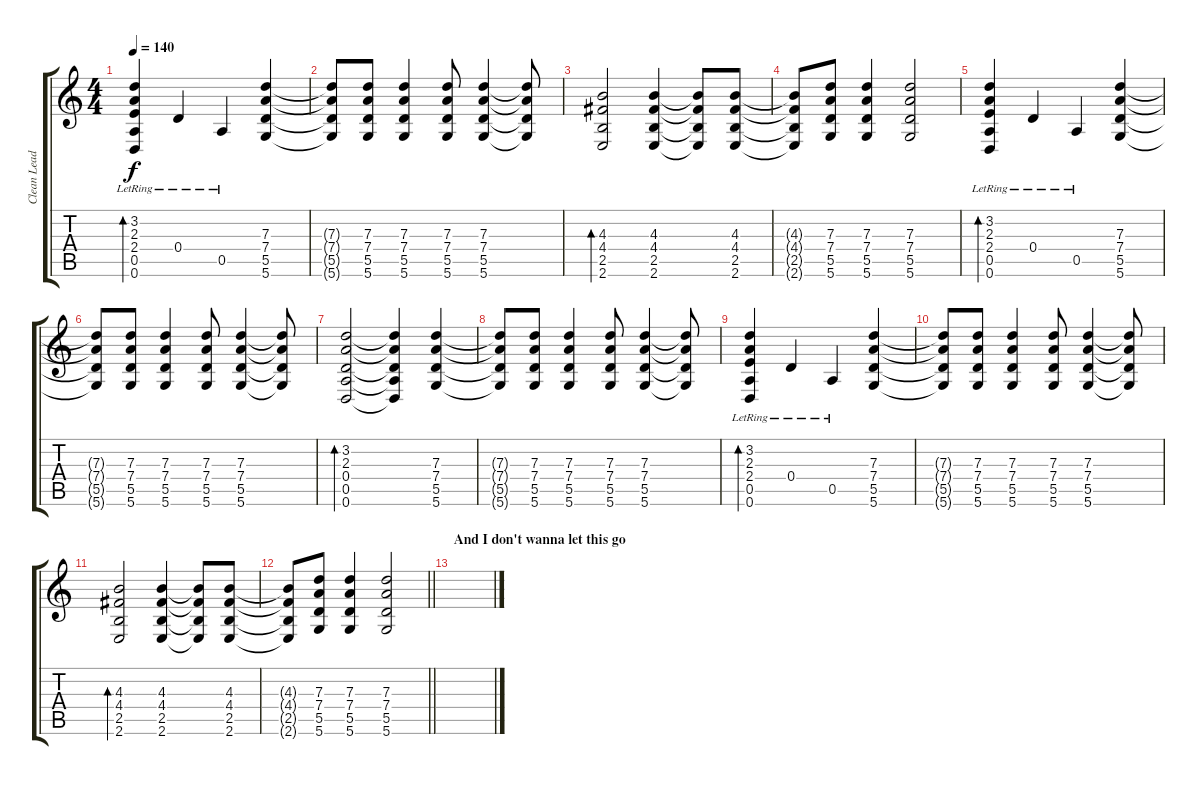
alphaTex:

\track ("Clean Lead Guitar" "Clean Lead") {instrument acousticguitarsteel}
\staff {score tabs}
\tuning (E4 B3 G3 D3 A2 D2) {hide}
\ts (4 4)
\tempo 140
\clef g2
\ks c
(3.2{lr} 2.3{lr} 2.4{lr} 0.5{lr} 0.6{lr}).4{bd 60 dy f} 0.4{lr}.4 0.5{lr}.4 (7.3 7.4 5.5 5.6).4 |
(7.3{t} 7.4{t} 5.5{t} 5.6{t}).8 (7.3 7.4 5.5 5.6).8 (7.3 7.4 5.5 5.6).4 (7.3 7.4 5.5 5.6).8 (7.3 7.4 5.5 5.6).4 (7.3{t} 7.4{t} 5.5{t} 5.6{t}).8 |
(4.3 4.4 2.5 2.6).2{bd 60} (4.3 4.4 2.5 2.6).4 (4.3{t} 4.4{t} 2.5{t} 2.6{t}).8 (4.3 4.4 2.5 2.6).8 |
(4.3{t} 4.4{t} 2.5{t} 2.6{t}).8 (7.3 7.4 5.5 5.6).8 (7.3 7.4 5.5 5.6).4 (7.3 7.4 5.5 5.6).2 |
(3.2{lr} 2.3{lr} 2.4{lr} 0.5{lr} 0.6{lr}).4{bd 60} 0.4{lr}.4 0.5{lr}.4 (7.3 7.4 5.5 5.6).4 |
(7.3{t} 7.4{t} 5.5{t} 5.6{t}).8 (7.3 7.4 5.5 5.6).8 (7.3 7.4 5.5 5.6).4 (7.3 7.4 5.5 5.6).8 (7.3 7.4 5.5 5.6).4 (7.3{t} 7.4{t} 5.5{t} 5.6{t}).8 |
(3.2 2.3 0.4 0.5 0.6).2{bd 60} (3.2{t} 2.3{t} 0.4{t} 0.5{t} 0.6{t}).4 (7.3 7.4 5.5 5.6).4 |
(7.3{t} 7.4{t} 5.5{t} 5.6{t}).8 (7.3 7.4 5.5 5.6).8 (7.3 7.4 5.5 5.6).4 (7.3 7.4 5.5 5.6).8 (7.3 7.4 5.5 5.6).4 (7.3{t} 7.4{t} 5.5{t} 5.6{t}).8 |
(3.2{lr} 2.3{lr} 2.4{lr} 0.5{lr} 0.6{lr}).4{bd 60} 0.4{lr}.4 0.5{lr}.4 (7.3 7.4 5.5 5.6).4 |
(7.3{t} 7.4{t} 5.5{t} 5.6{t}).8 (7.3 7.4 5.5 5.6).8 (7.3 7.4 5.5 5.6).4 (7.3 7.4 5.5 5.6).8 (7.3 7.4 5.5 5.6).4 (7.3{t} 7.4{t} 5.5{t} 5.6{t}).8 |
(4.3 4.4 2.5 2.6).2{bd 60} (4.3 4.4 2.5 2.6).4 (4.3{t} 4.4{t} 2.5{t} 2.6{t}).8 (4.3 4.4 2.5 2.6).8 |
\barLineRight lightlight
(4.3{t} 4.4{t} 2.5{t} 2.6{t}).8 (7.3 7.4 5.5 5.6).8 (7.3 7.4 5.5 5.6).4 (7.3 7.4 5.5 5.6).2 |
\section ("" "And I don't wanna let this go")
